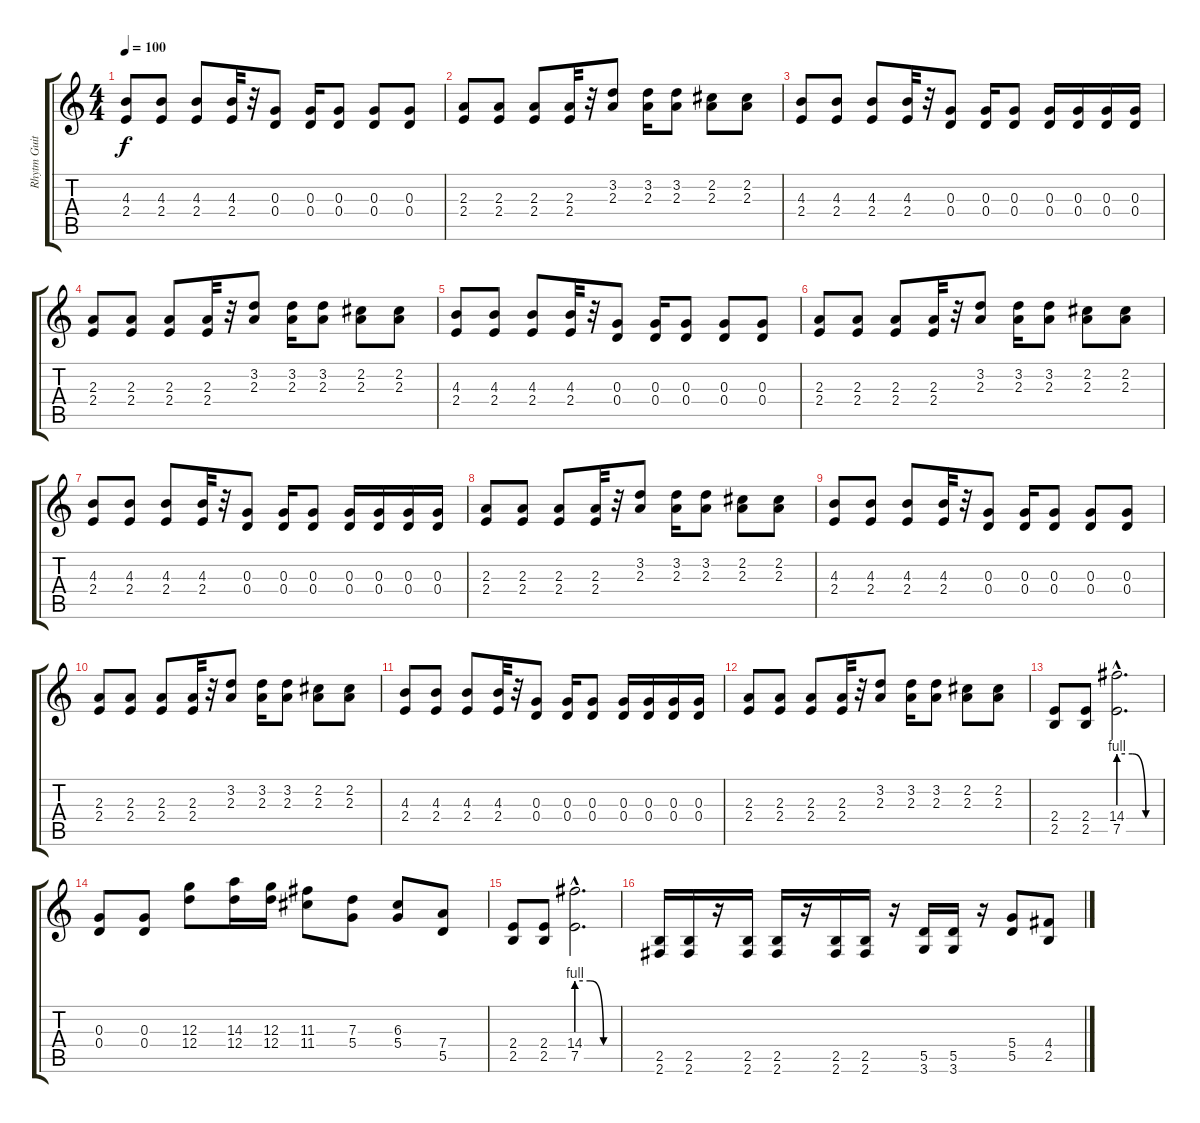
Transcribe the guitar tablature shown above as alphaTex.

\track ("Rhytm Guitar" "Rhytm Guit") {instrument overdrivenguitar}
\staff {score tabs}
\tuning (E4 B3 G3 D3 A2 E2) {hide}
\ts (4 4)
\tempo 100
\clef g2
\ks c
(4.3 2.4).8{dy f} (4.3 2.4).8 (4.3 2.4).8 (4.3 2.4).32 r.32 (0.3 0.4).8 (0.3 0.4).16 (0.3 0.4).8 (0.3 0.4).8 (0.3 0.4).8 |
(2.3 2.4).8 (2.3 2.4).8 (2.3 2.4).8 (2.3 2.4).32 r.32 (3.2 2.3).8 (3.2 2.3).16 (3.2 2.3).8 (2.2 2.3).8 (2.2 2.3).8 |
(4.3 2.4).8 (4.3 2.4).8 (4.3 2.4).8 (4.3 2.4).32 r.32 (0.3 0.4).8 (0.3 0.4).16 (0.3 0.4).8 (0.3 0.4).16 (0.3 0.4).16 (0.3 0.4).16 (0.3 0.4).16 |
(2.3 2.4).8 (2.3 2.4).8 (2.3 2.4).8 (2.3 2.4).32 r.32 (3.2 2.3).8 (3.2 2.3).16 (3.2 2.3).8 (2.2 2.3).8 (2.2 2.3).8 |
(4.3 2.4).8 (4.3 2.4).8 (4.3 2.4).8 (4.3 2.4).32 r.32 (0.3 0.4).8 (0.3 0.4).16 (0.3 0.4).8 (0.3 0.4).8 (0.3 0.4).8 |
(2.3 2.4).8 (2.3 2.4).8 (2.3 2.4).8 (2.3 2.4).32 r.32 (3.2 2.3).8 (3.2 2.3).16 (3.2 2.3).8 (2.2 2.3).8 (2.2 2.3).8 |
(4.3 2.4).8 (4.3 2.4).8 (4.3 2.4).8 (4.3 2.4).32 r.32 (0.3 0.4).8 (0.3 0.4).16 (0.3 0.4).8 (0.3 0.4).16 (0.3 0.4).16 (0.3 0.4).16 (0.3 0.4).16 |
(2.3 2.4).8 (2.3 2.4).8 (2.3 2.4).8 (2.3 2.4).32 r.32 (3.2 2.3).8 (3.2 2.3).16 (3.2 2.3).8 (2.2 2.3).8 (2.2 2.3).8 |
(4.3 2.4).8 (4.3 2.4).8 (4.3 2.4).8 (4.3 2.4).32 r.32 (0.3 0.4).8 (0.3 0.4).16 (0.3 0.4).8 (0.3 0.4).8 (0.3 0.4).8 |
(2.3 2.4).8 (2.3 2.4).8 (2.3 2.4).8 (2.3 2.4).32 r.32 (3.2 2.3).8 (3.2 2.3).16 (3.2 2.3).8 (2.2 2.3).8 (2.2 2.3).8 |
(4.3 2.4).8 (4.3 2.4).8 (4.3 2.4).8 (4.3 2.4).32 r.32 (0.3 0.4).8 (0.3 0.4).16 (0.3 0.4).8 (0.3 0.4).16 (0.3 0.4).16 (0.3 0.4).16 (0.3 0.4).16 |
(2.3 2.4).8 (2.3 2.4).8 (2.3 2.4).8 (2.3 2.4).32 r.32 (3.2 2.3).8 (3.2 2.3).16 (3.2 2.3).8 (2.2 2.3).8 (2.2 2.3).8 |
(2.4 2.5).8 (2.4 2.5).8 (14.4{be (custom 0 4 20 4 40 0 60 0) hac} 7.5{hac}).2{d} |
(0.3 0.4).8 (0.3 0.4).8 (12.3 12.4).8 (14.3 12.4).16 (12.3 12.4).16 (11.3 11.4).8 (7.3 5.4).8 (6.3 5.4).8 (7.4 5.5).8 |
(2.4 2.5).8 (2.4 2.5).8 (14.4{be (custom 0 4 20 4 40 0 60 0) hac} 7.5{hac}).2{d} |
(2.5 2.6).16 (2.5 2.6).16 r.16 (2.5 2.6).16 (2.5 2.6).16 r.16 (2.5 2.6).16 (2.5 2.6).16 r.16 (5.5 3.6).16 (5.5 3.6).16 r.16 (5.4 5.5).8 (4.4 2.5).8
